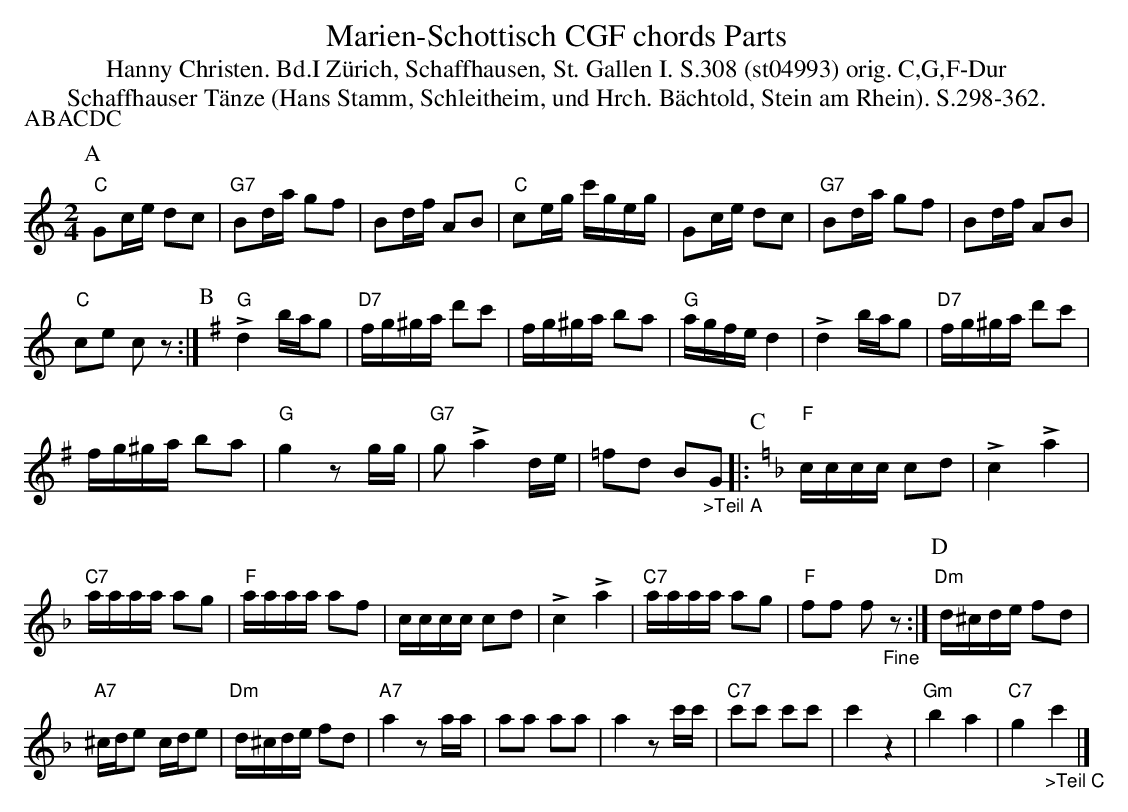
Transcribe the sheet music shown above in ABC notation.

X:1
T: Marien-Schottisch CGF chords Parts
T:Hanny Christen. Bd.I Zürich, Schaffhausen, St. Gallen I. S.308 (st04993) orig. C,G,F-Dur
T: Schaffhauser T\"anze (Hans Stamm, Schleitheim, und Hrch. B\"achtold, Stein am Rhein). S.298-362.
P:ABACDC
M:2/4
L:1/16
K:C %%MIDI gchordon
[P:A] "C"G2ce d2c2 | "G7"B2da g2f2 | B2df A2B2 | "C"c2eg c'geg | G2ce d2c2 | "G7"B2da g2f2 | B2df A2B2 |
"C"c2e2 c2z2 :| [P:B] [K:G] "G"!>!d4 bag2 | "D7"fg^ga d'2c'2 | fg^ga b2a2 | "G"agfed4 | !>!d4 bag2 | "D7"fg^ga d'2c'2 |
fg^ga b2a2 | "G"g4z2gg | "G7"g2!>!a4de | =f2d2 B2"_>Teil A"G2 |: [P:C] [K:F] "F"cccc c2d2 | !>!c4!>!a4 |
"C7"aaaa a2g2 | "F"aaaa a2f2 | cccc c2d2 |  !>!c4!>!a4 | "C7"aaaa a2g2 | "F"f2f2 f2"_Fine"z2 :| [P:D] "Dm"d^cde f2d2 |
"A7"^cde2 cde2 | "Dm"d^cde f2d2 | "A7"a4z2aa | a2a2 a2a2 | a4z2c'c' | "C7"c'2c'2 c'2c'2 | c'4z4 | "Gm"b4a4 | "C7"g4"_>Teil C"c'4 |]
